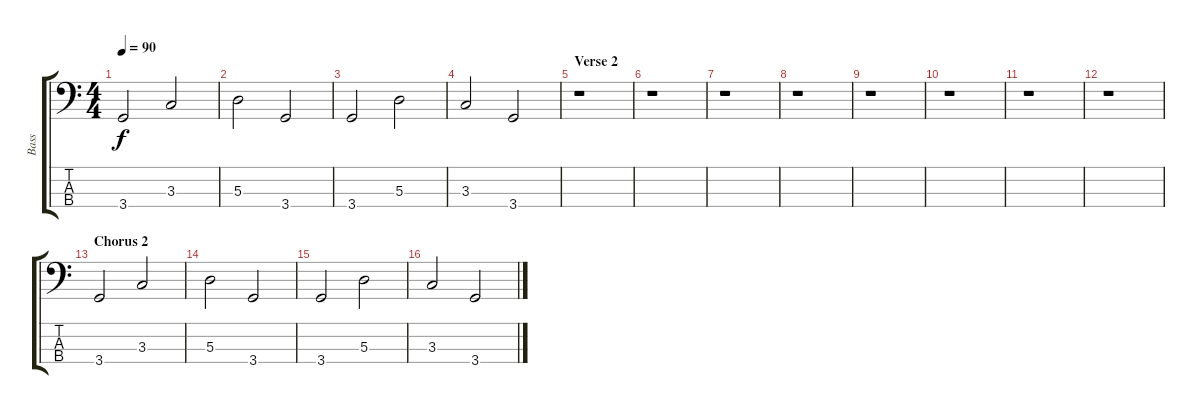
\track ("Bass" "Bass") {instrument electricbasspick}
\staff {score tabs}
\tuning (G2 D2 A1 E1) {hide}
\ts (4 4)
\tempo 90
\clef f4
\ks c
3.4.2{dy f} 3.3.2 |
5.3.2 3.4.2 |
3.4.2 5.3.2 |
3.3.2 3.4.2 |
\section ("" "Verse 2")
r.1 |
r.1 |
r.1 |
r.1 |
r.1 |
r.1 |
r.1 |
r.1 |
\section ("" "Chorus 2")
3.4.2 3.3.2 |
5.3.2 3.4.2 |
3.4.2 5.3.2 |
3.3.2 3.4.2
